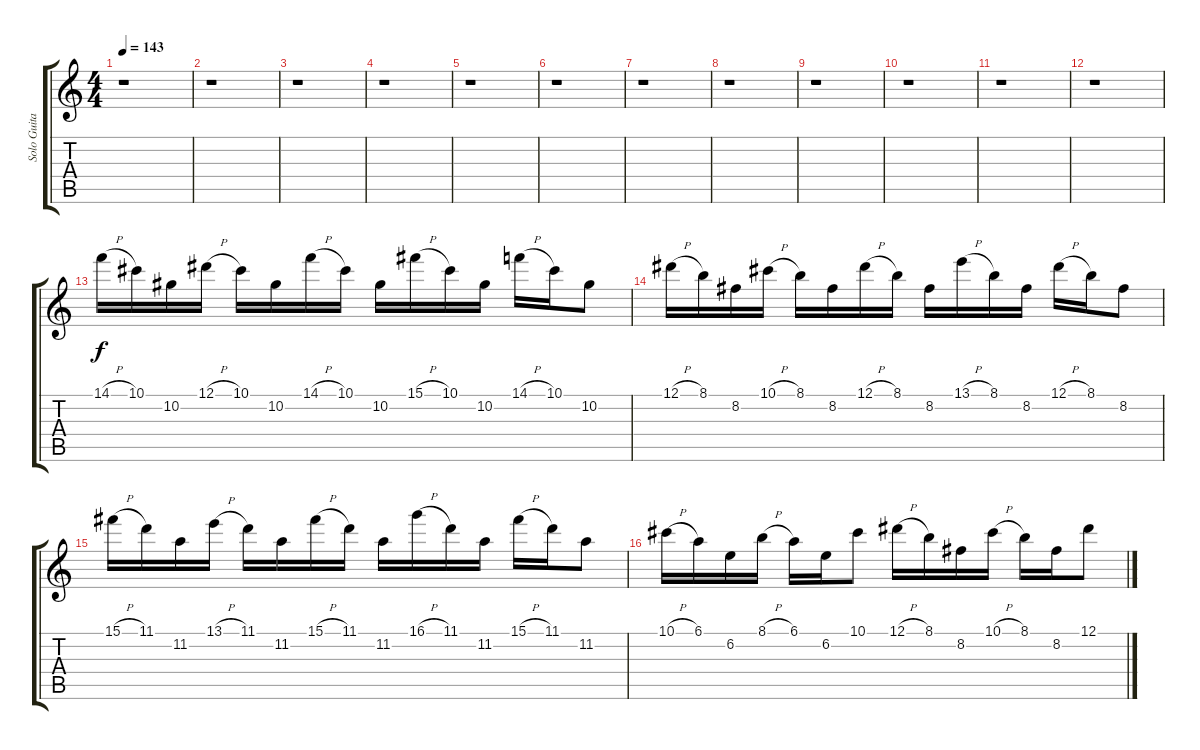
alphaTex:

\track ("Solo Guitar" "Solo Guita") {instrument overdrivenguitar}
\staff {score tabs}
\tuning (Eb4 Bb3 Gb3 Db3 Ab2 Eb2) {hide}
\ts (4 4)
\tempo 143
\clef g2
\ks c
r.1{dy f} |
r.1 |
r.1 |
r.1 |
r.1 |
r.1 |
r.1 |
r.1 |
r.1 |
r.1 |
r.1 |
r.1 |
14.1{h}.16 10.1.16 10.2.16 12.1{h}.16 10.1.16 10.2.16 14.1{h}.16 10.1.16 10.2.16 15.1{h}.16 10.1.16 10.2.16 14.1{h}.16 10.1.16 10.2.8 |
12.1{h}.16 8.1.16 8.2.16 10.1{h}.16 8.1.16 8.2.16 12.1{h}.16 8.1.16 8.2.16 13.1{h}.16 8.1.16 8.2.16 12.1{h}.16 8.1.16 8.2.8 |
15.1{h}.16 11.1.16 11.2.16 13.1{h}.16 11.1.16 11.2.16 15.1{h}.16 11.1.16 11.2.16 16.1{h}.16 11.1.16 11.2.16 15.1{h}.16 11.1.16 11.2.8 |
10.1{h}.16 6.1.16 6.2.16 8.1{h}.16 6.1.16 6.2.16 10.1.8 12.1{h}.16 8.1.16 8.2.16 10.1{h}.16 8.1.16 8.2.16 12.1.8
